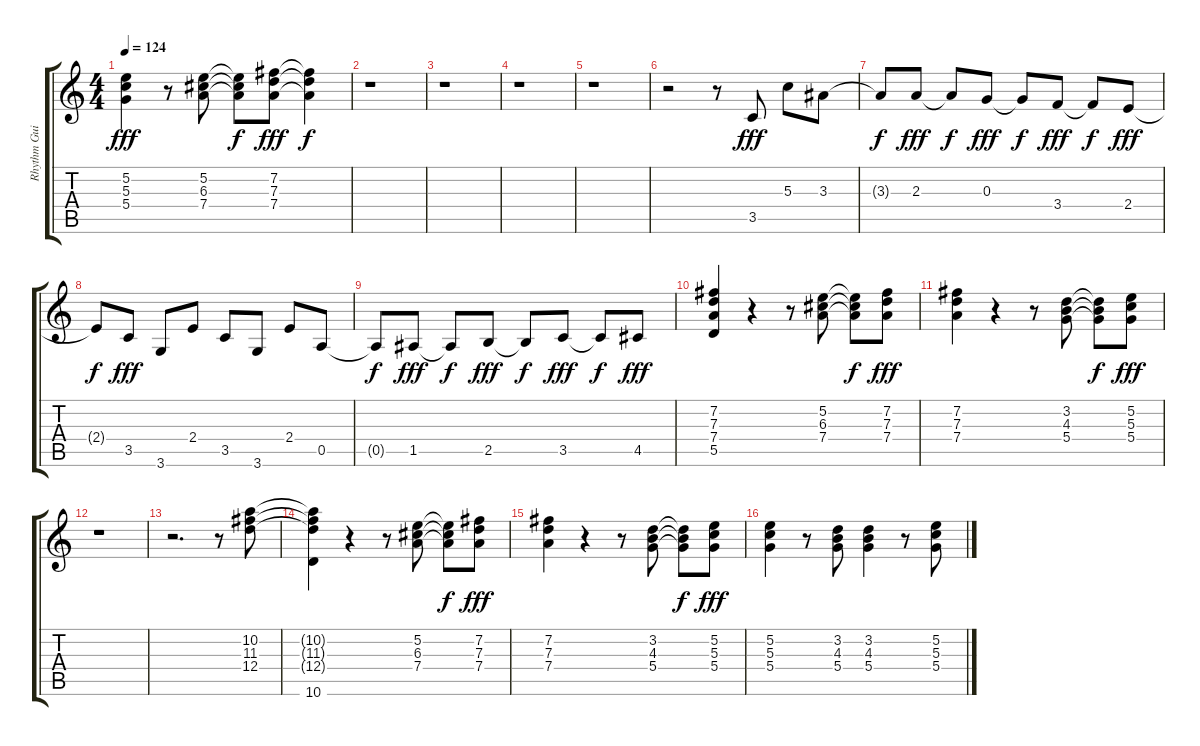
\track ("Rhythm Guitar 1" "Rhythm Gui") {instrument distortionguitar}
\staff {score tabs}
\tuning (E4 B3 G3 D3 A2 E2) {hide}
\ts (4 4)
\tempo 124
\clef g2
\ks c
(5.2 5.3 5.4).4{dy fff} r.8 (5.2 6.3 7.4).8 (5.2{t} 6.3{t} 7.4{t}).8{dy f} (7.2 7.3 7.4).8{dy fff} (7.2{t} 7.3{t} 7.4{t}).4{dy f} |
r.1 |
r.1 |
r.1 |
r.1 |
r.2 r.8 3.5.8{dy fff} 5.3.8 3.3.8 |
3.3{t}.8{dy f} 2.3.8{dy fff} 2.3{t}.8{dy f} 0.3.8{dy fff} 0.3{t}.8{dy f} 3.4.8{dy fff} 3.4{t}.8{dy f} 2.4.8{dy fff} |
2.4{t}.8{dy f} 3.5.8{dy fff} 3.6.8 2.4.8 3.5.8 3.6.8 2.4.8 0.5.8 |
0.5{t}.8{dy f} 1.5.8{dy fff} 1.5{t}.8{dy f} 2.5.8{dy fff} 2.5{t}.8{dy f} 3.5.8{dy fff} 3.5{t}.8{dy f} 4.5.8{dy fff} |
(7.2 7.3 7.4 5.5).4 r.4 r.8 (5.2 6.3 7.4).8 (5.2{t} 6.3{t} 7.4{t}).8{dy f} (7.2 7.3 7.4).8{dy fff} |
(7.2 7.3 7.4).4 r.4 r.8 (3.2 4.3 5.4).8 (3.2{t} 4.3{t} 5.4{t}).8{dy f} (5.2 5.3 5.4).8{dy fff} |
r.1 |
r.2{d} r.8 (10.2 11.3 12.4).8 |
(10.2{t} 11.3{t} 12.4{t} 10.6).4 r.4 r.8 (5.2 6.3 7.4).8 (5.2{t} 6.3{t} 7.4{t}).8{dy f} (7.2 7.3 7.4).8{dy fff} |
(7.2 7.3 7.4).4 r.4 r.8 (3.2 4.3 5.4).8 (3.2{t} 4.3{t} 5.4{t}).8{dy f} (5.2 5.3 5.4).8{dy fff} |
(5.2 5.3 5.4).4 r.8 (3.2 4.3 5.4).8 (3.2 4.3 5.4).4 r.8 (5.2 5.3 5.4).8
